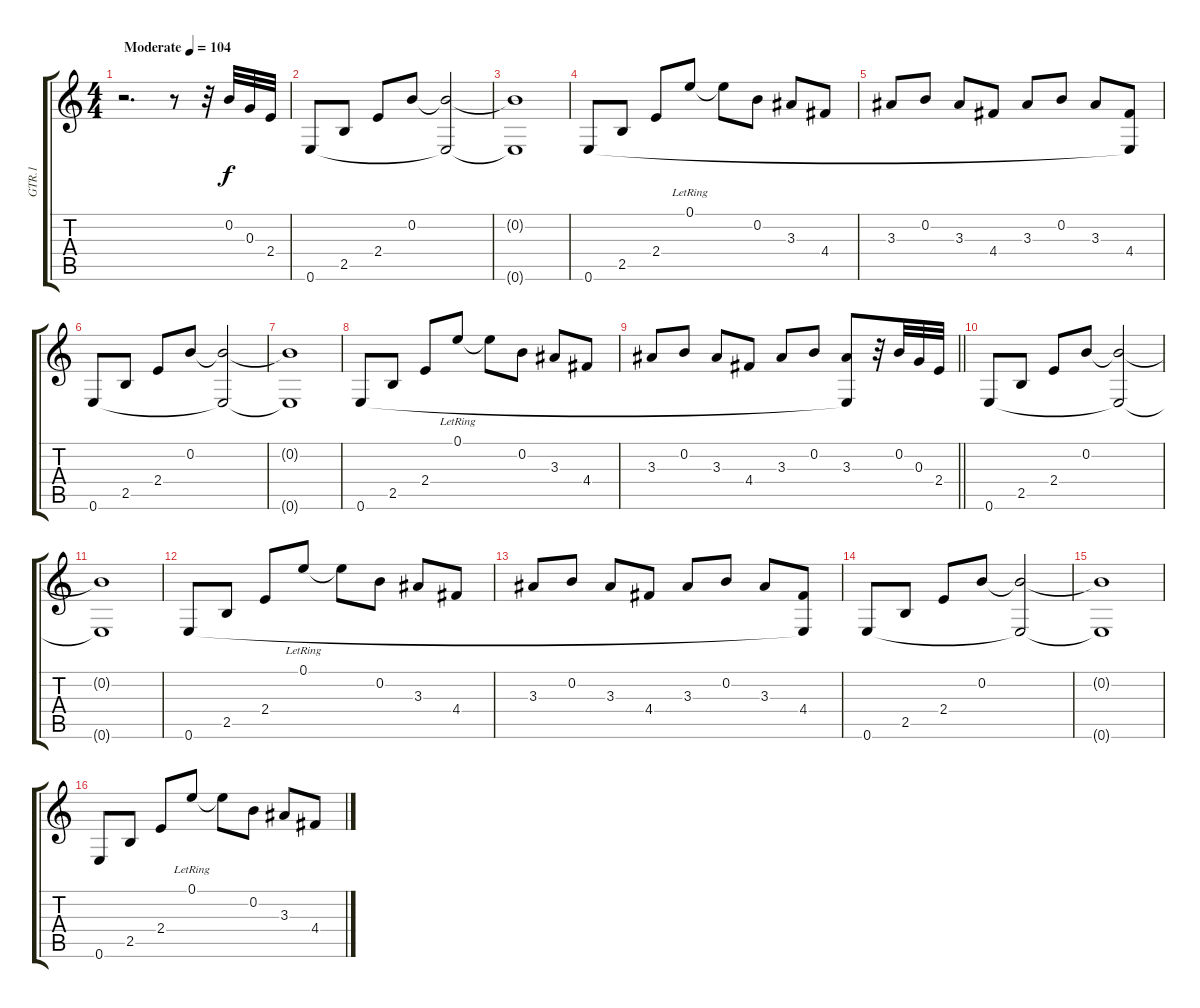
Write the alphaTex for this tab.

\track ("GTR.1" "GTR.1") {instrument electricguitarclean}
\staff {score tabs}
\tuning (E4 B3 G3 D3 A2 E2) {hide}
\ts (4 4)
\tempo (104 "Moderate")
\clef g2
\ks c
r.2{d dy f instrument electricguitarclean} r.8 r.32 0.2.32 0.3.32 2.4.32 |
0.6.8 2.5.8 2.4.8 0.2.8 (0.2{t} 0.6{t}).2 |
(0.2{t} 0.6{t}).1 |
0.6.8{txt ""} 2.5.8 2.4.8 0.1{lr}.8 0.1{t}.8 0.2.8 3.3.8 4.4.8 |
3.3.8 0.2.8 3.3.8 4.4.8 3.3.8 0.2.8 3.3.8 (4.4 0.6{t}).8 |
0.6.8 2.5.8 2.4.8 0.2.8 (0.2{t} 0.6{t}).2 |
(0.2{t} 0.6{t}).1 |
0.6.8 2.5.8 2.4.8 0.1{lr}.8 0.1{t}.8 0.2.8 3.3.8 4.4.8 |
\barLineRight lightlight
3.3.8 0.2.8 3.3.8 4.4.8 3.3.8 0.2.8 (3.3 0.6{t}).8 r.32 0.2.32 0.3.32 2.4.32 |
0.6.8 2.5.8 2.4.8 0.2.8 (0.2{t} 0.6{t}).2 |
(0.2{t} 0.6{t}).1 |
0.6.8 2.5.8 2.4.8 0.1{lr}.8 0.1{t}.8 0.2.8 3.3.8 4.4.8 |
3.3.8 0.2.8 3.3.8 4.4.8 3.3.8 0.2.8 3.3.8 (4.4 0.6{t}).8 |
0.6.8 2.5.8 2.4.8 0.2.8 (0.2{t} 0.6{t}).2 |
(0.2{t} 0.6{t}).1 |
0.6.8 2.5.8 2.4.8 0.1{lr}.8 0.1{t}.8 0.2.8 3.3.8 4.4.8
